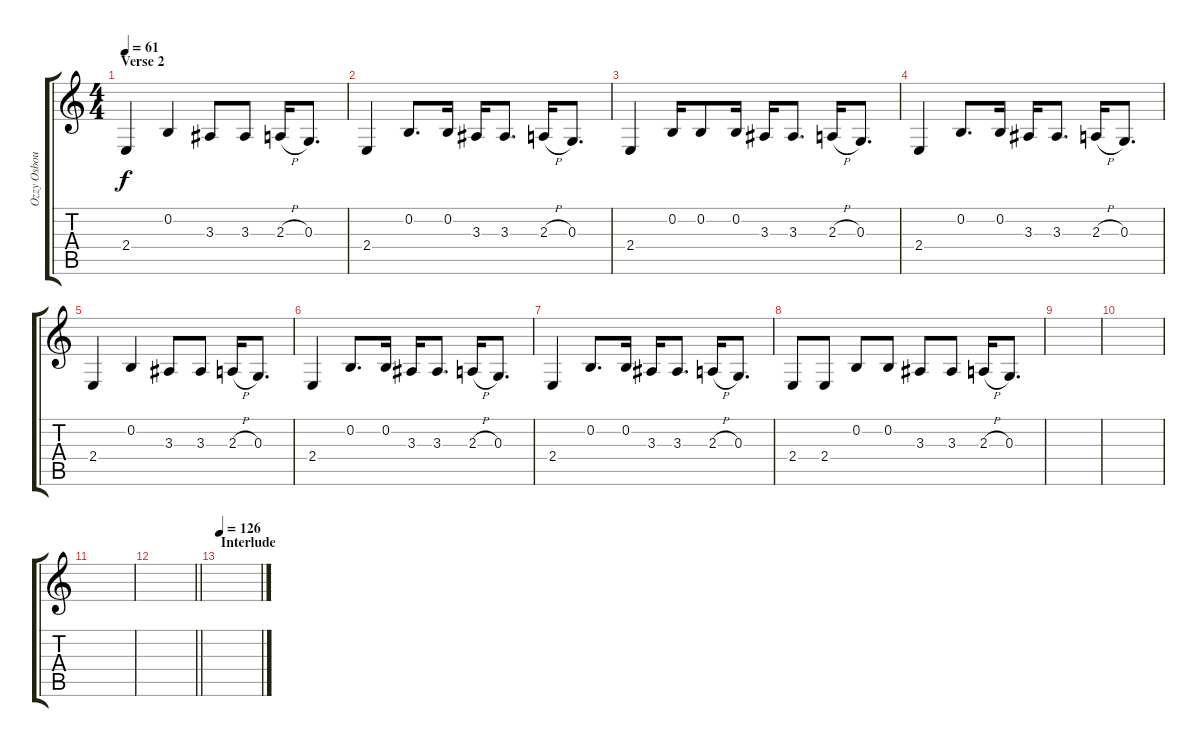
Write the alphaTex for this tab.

\track ("Ozzy Osbourne" "Ozzy Osbou") {instrument lead6voice}
\staff {score tabs}
\tuning (E4 B3 G3 D3 A2 E2) {hide}
\ts (4 4)
\section ("" "Verse 2")
\tempo 61
\clef g2
\ks c
2.4.4{dy f} 0.2.4 3.3.8 3.3.8 2.3{h}.16 0.3.8{d} |
2.4.4 0.2.8{d} 0.2.16 3.3.16 3.3.8{d} 2.3{h}.16 0.3.8{d} |
2.4.4 0.2.16 0.2.8 0.2.16 3.3.16 3.3.8{d} 2.3{h}.16 0.3.8{d} |
2.4.4 0.2.8{d} 0.2.16 3.3.16 3.3.8{d} 2.3{h}.16 0.3.8{d} |
2.4.4 0.2.4 3.3.8 3.3.8 2.3{h}.16 0.3.8{d} |
2.4.4 0.2.8{d} 0.2.16 3.3.16 3.3.8{d} 2.3{h}.16 0.3.8{d} |
2.4.4 0.2.8{d} 0.2.16 3.3.16 3.3.8{d} 2.3{h}.16 0.3.8{d} |
2.4.8 2.4.8 0.2.8 0.2.8 3.3.8 3.3.8 2.3{h}.16 0.3.8{d} |
|
|
|
\barLineRight lightlight
|
\section ("" "Interlude")
\tempo 126
